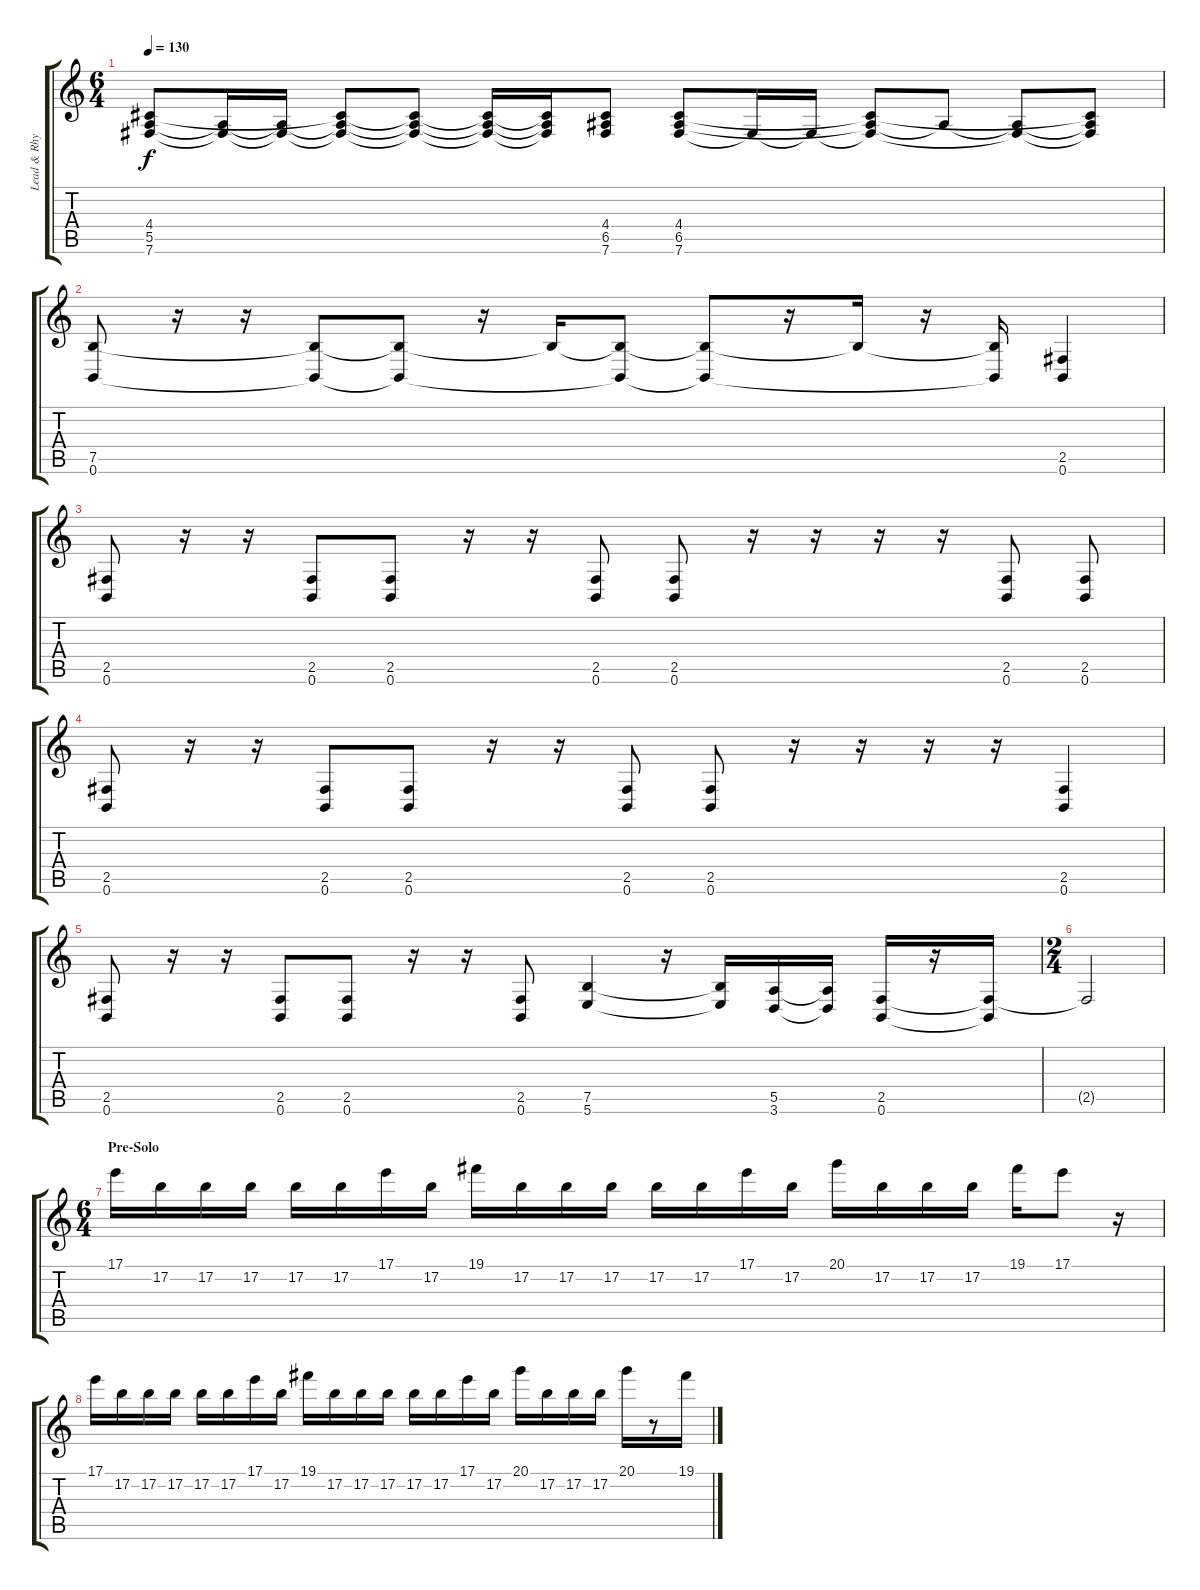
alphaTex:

\track ("Lead & Rhythm Guitar" "Lead & Rhy") {instrument distortionguitar}
\staff {score tabs}
\tuning (B3 Gb3 D3 A2 E2 B1) {hide}
\ts (6 4)
\tempo 130
\clef g2
\ks c
(4.4 5.5 7.6).8{dy f} (5.5{t} 7.6{t}).16 (5.5{t} 7.6{t}).16 (4.4{t} 5.5{t} 7.6{t}).8 (4.4{t} 5.5{t} 7.6{t}).8 (4.4{t} 5.5{t} 7.6{t}).16 (4.4{t} 5.5{t} 7.6{t}).16 (4.4 6.5 7.6).8 (4.4 6.5 7.6).8 7.6{t}.16 7.6{t}.16 (4.4{t} 6.5{t} 7.6{t}).8 6.5{t}.8 (6.5{t} 7.6{t}).8 (4.4{t} 6.5{t} 7.6{t}).8 |
(7.5 0.6).8 r.16 r.16 (7.5{t} 0.6{t}).8 (7.5{t} 0.6{t}).8 r.16 7.5{t}.16 (7.5{t} 0.6{t}).8 (7.5{t} 0.6{t}).8 r.16 7.5{t}.16 r.16 (7.5{t} 0.6{t}).16 (2.5 0.6).4 |
(2.5 0.6).8 r.16 r.16 (2.5 0.6).8 (2.5 0.6).8 r.16 r.16 (2.5 0.6).8 (2.5 0.6).8 r.16 r.16 r.16 r.16 (2.5 0.6).8 (2.5 0.6).8 |
(2.5 0.6).8 r.16 r.16 (2.5 0.6).8 (2.5 0.6).8 r.16 r.16 (2.5 0.6).8 (2.5 0.6).8 r.16 r.16 r.16 r.16 (2.5 0.6).4 |
(2.5 0.6).8 r.16 r.16 (2.5 0.6).8 (2.5 0.6).8 r.16 r.16 (2.5 0.6).8 (7.5 5.6).4 r.16 (7.5{t} 5.6{t}).16 (5.5 3.6).16 (5.5{t} 3.6{t}).16 (2.5 0.6).16 r.16 (2.5{t} 0.6{t}).16 |
\ts (2 4)
2.5{t}.2 |
\ts (6 4)
\section ("" "Pre-Solo")
17.1.16 17.2.16 17.2.16 17.2.16 17.2.16 17.2.16 17.1.16 17.2.16 19.1.16 17.2.16 17.2.16 17.2.16 17.2.16 17.2.16 17.1.16 17.2.16 20.1.16 17.2.16 17.2.16 17.2.16 19.1.16 17.1.8 r.16 |
17.1.16 17.2.16 17.2.16 17.2.16 17.2.16 17.2.16 17.1.16 17.2.16 19.1.16 17.2.16 17.2.16 17.2.16 17.2.16 17.2.16 17.1.16 17.2.16 20.1.16 17.2.16 17.2.16 17.2.16 20.1.16 r.8 19.1.16
